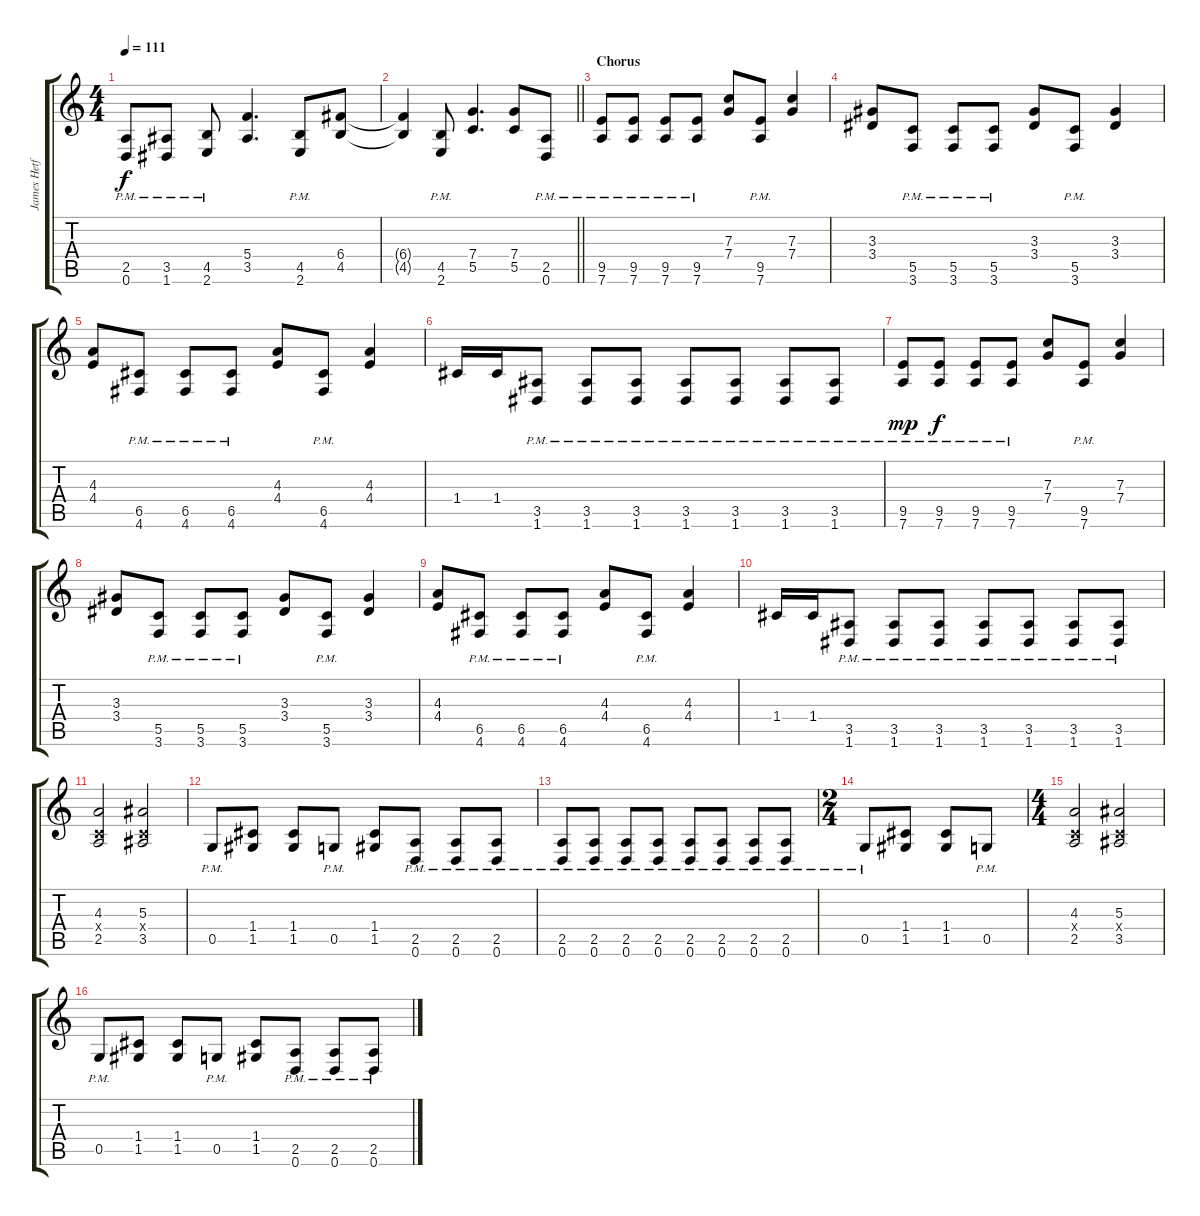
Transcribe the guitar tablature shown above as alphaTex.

\track ("James Hetfield (Rhythm)" "James Hetf") {instrument distortionguitar}
\staff {score tabs}
\tuning (D4 A3 F3 C3 G2 D2) {hide}
\ts (4 4)
\tempo 111
\clef g2
\ks c
(2.5{pm} 0.6{pm}).8{dy f} (3.5{pm} 1.6{pm}).8 (4.5{pm} 2.6{pm}).8 (5.4 3.5).4{d} (4.5{pm} 2.6{pm}).8 (6.4 4.5).8 |
\barLineRight lightlight
(6.4{t} 4.5{t}).4 (4.5{pm} 2.6{pm}).8 (7.4 5.5).4{d} (7.4 5.5).8 (2.5{pm} 0.6{pm}).8 |
\section ("" "Chorus")
(9.5{pm} 7.6{pm}).8 (9.5{pm} 7.6{pm}).8 (9.5{pm} 7.6{pm}).8 (9.5{pm} 7.6{pm}).8 (7.3 7.4).8 (9.5{pm} 7.6{pm}).8 (7.3 7.4).4 |
(3.3 3.4).8 (5.5{pm} 3.6{pm}).8 (5.5{pm} 3.6{pm}).8 (5.5{pm} 3.6{pm}).8 (3.3 3.4).8 (5.5{pm} 3.6{pm}).8 (3.3 3.4).4 |
(4.3 4.4).8 (6.5{pm} 4.6{pm}).8 (6.5{pm} 4.6{pm}).8 (6.5{pm} 4.6{pm}).8 (4.3 4.4).8 (6.5{pm} 4.6{pm}).8 (4.3 4.4).4 |
1.4.16 1.4.16 (3.5{pm} 1.6{pm}).8 (3.5{pm} 1.6{pm}).8 (3.5{pm} 1.6{pm}).8 (3.5{pm} 1.6{pm}).8 (3.5{pm} 1.6{pm}).8 (3.5{pm} 1.6{pm}).8 (3.5{pm} 1.6{pm}).8 |
(9.5{pm} 7.6{pm}).8{dy mp} (9.5{pm} 7.6{pm}).8{dy f} (9.5{pm} 7.6{pm}).8 (9.5{pm} 7.6{pm}).8 (7.3 7.4).8 (9.5{pm} 7.6{pm}).8 (7.3 7.4).4 |
(3.3 3.4).8 (5.5{pm} 3.6{pm}).8 (5.5{pm} 3.6{pm}).8 (5.5{pm} 3.6{pm}).8 (3.3 3.4).8 (5.5{pm} 3.6{pm}).8 (3.3 3.4).4 |
(4.3 4.4).8 (6.5{pm} 4.6{pm}).8 (6.5{pm} 4.6{pm}).8 (6.5{pm} 4.6{pm}).8 (4.3 4.4).8 (6.5{pm} 4.6{pm}).8 (4.3 4.4).4 |
1.4.16 1.4.16 (3.5{pm} 1.6{pm}).8 (3.5{pm} 1.6{pm}).8 (3.5{pm} 1.6{pm}).8 (3.5{pm} 1.6{pm}).8 (3.5{pm} 1.6{pm}).8 (3.5{pm} 1.6{pm}).8 (3.5{pm} 1.6{pm}).8 |
(4.3 0.4{x} 2.5).2 (5.3 0.4{x} 3.5).2 |
0.5{pm}.8 (1.4 1.5).8 (1.4 1.5).8 0.5{pm}.8 (1.4 1.5).8 (2.5{pm} 0.6{pm}).8 (2.5{pm} 0.6{pm}).8 (2.5{pm} 0.6{pm}).8 |
(2.5{pm} 0.6{pm}).8 (2.5{pm} 0.6{pm}).8 (2.5{pm} 0.6{pm}).8 (2.5{pm} 0.6{pm}).8 (2.5{pm} 0.6{pm}).8 (2.5{pm} 0.6{pm}).8 (2.5{pm} 0.6{pm}).8 (2.5{pm} 0.6{pm}).8 |
\ts (2 4)
0.5{pm}.8 (1.4 1.5).8 (1.4 1.5).8 0.5{pm}.8 |
\ts (4 4)
(4.3 0.4{x} 2.5).2 (5.3 0.4{x} 3.5).2 |
0.5{pm}.8 (1.4 1.5).8 (1.4 1.5).8 0.5{pm}.8 (1.4 1.5).8 (2.5{pm} 0.6{pm}).8 (2.5{pm} 0.6{pm}).8 (2.5{pm} 0.6{pm}).8
